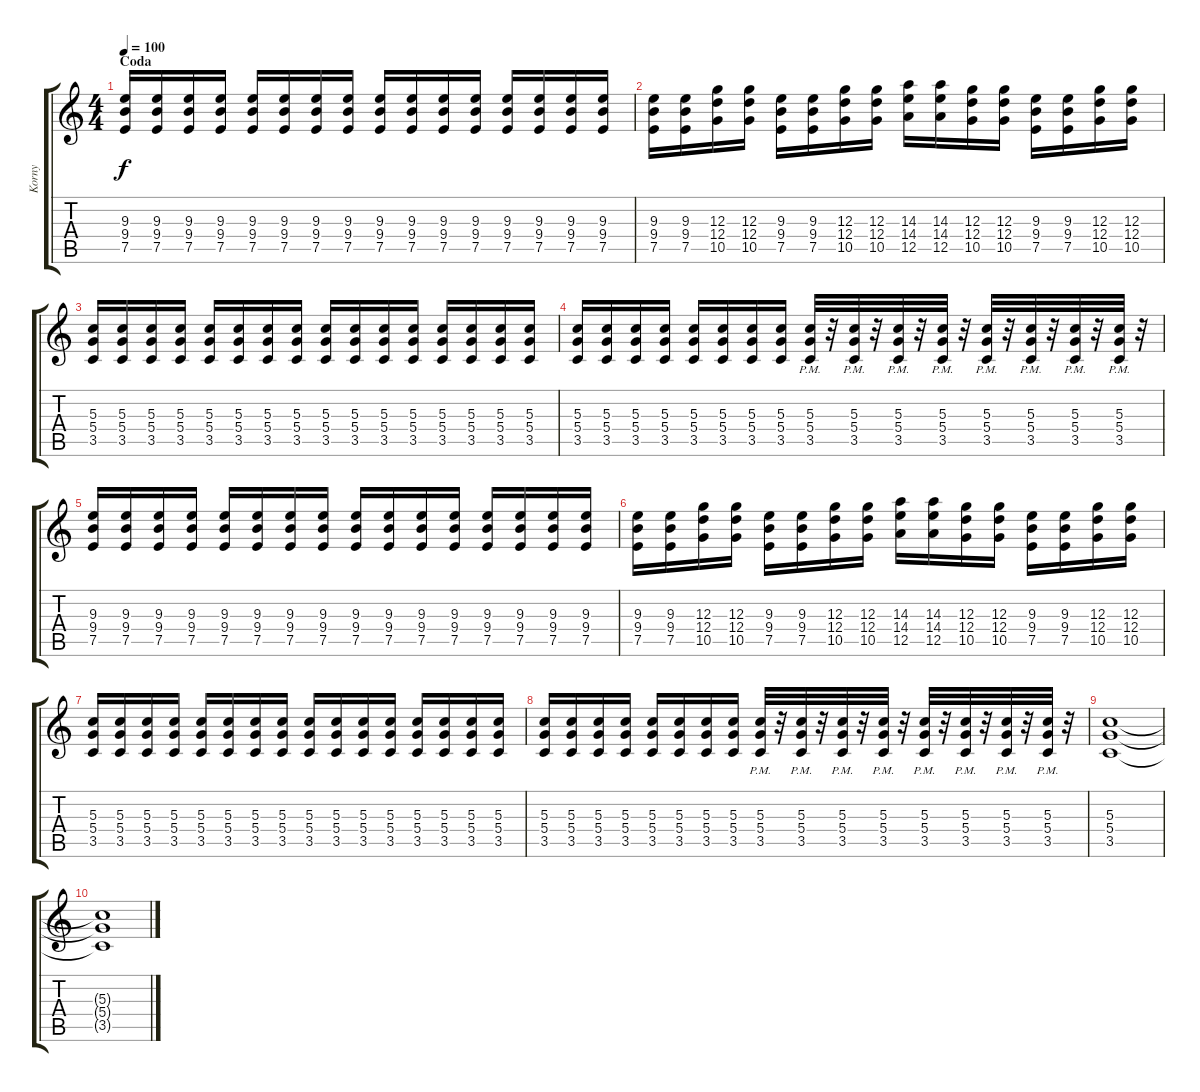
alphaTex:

\track ("Korny" "Korny") {instrument overdrivenguitar}
\staff {score tabs}
\tuning (E4 B3 G3 D3 A2 E2) {hide}
\ts (4 4)
\section ("" "Coda")
\tempo 100
\clef g2
\ks c
(9.3 9.4 7.5).16{dy f} (9.3 9.4 7.5).16 (9.3 9.4 7.5).16 (9.3 9.4 7.5).16 (9.3 9.4 7.5).16 (9.3 9.4 7.5).16 (9.3 9.4 7.5).16 (9.3 9.4 7.5).16 (9.3 9.4 7.5).16 (9.3 9.4 7.5).16 (9.3 9.4 7.5).16 (9.3 9.4 7.5).16 (9.3 9.4 7.5).16 (9.3 9.4 7.5).16 (9.3 9.4 7.5).16 (9.3 9.4 7.5).16 |
(9.3 9.4 7.5).16 (9.3 9.4 7.5).16 (12.3 12.4 10.5).16 (12.3 12.4 10.5).16 (9.3 9.4 7.5).16 (9.3 9.4 7.5).16 (12.3 12.4 10.5).16 (12.3 12.4 10.5).16 (14.3 14.4 12.5).16 (14.3 14.4 12.5).16 (12.3 12.4 10.5).16 (12.3 12.4 10.5).16 (9.3 9.4 7.5).16 (9.3 9.4 7.5).16 (12.3 12.4 10.5).16 (12.3 12.4 10.5).16 |
(5.3 5.4 3.5).16 (5.3 5.4 3.5).16 (5.3 5.4 3.5).16 (5.3 5.4 3.5).16 (5.3 5.4 3.5).16 (5.3 5.4 3.5).16 (5.3 5.4 3.5).16 (5.3 5.4 3.5).16 (5.3 5.4 3.5).16 (5.3 5.4 3.5).16 (5.3 5.4 3.5).16 (5.3 5.4 3.5).16 (5.3 5.4 3.5).16 (5.3 5.4 3.5).16 (5.3 5.4 3.5).16 (5.3 5.4 3.5).16 |
(5.3 5.4 3.5).16 (5.3 5.4 3.5).16 (5.3 5.4 3.5).16 (5.3 5.4 3.5).16 (5.3 5.4 3.5).16 (5.3 5.4 3.5).16 (5.3 5.4 3.5).16 (5.3 5.4 3.5).16 (5.3{pm} 5.4{pm} 3.5{pm}).32 r.32 (5.3{pm} 5.4{pm} 3.5{pm}).32 r.32 (5.3{pm} 5.4{pm} 3.5{pm}).32 r.32 (5.3{pm} 5.4{pm} 3.5{pm}).32 r.32 (5.3{pm} 5.4{pm} 3.5{pm}).32 r.32 (5.3{pm} 5.4{pm} 3.5{pm}).32 r.32 (5.3{pm} 5.4{pm} 3.5{pm}).32 r.32 (5.3{pm} 5.4{pm} 3.5{pm}).32 r.32 |
(9.3 9.4 7.5).16 (9.3 9.4 7.5).16 (9.3 9.4 7.5).16 (9.3 9.4 7.5).16 (9.3 9.4 7.5).16 (9.3 9.4 7.5).16 (9.3 9.4 7.5).16 (9.3 9.4 7.5).16 (9.3 9.4 7.5).16 (9.3 9.4 7.5).16 (9.3 9.4 7.5).16 (9.3 9.4 7.5).16 (9.3 9.4 7.5).16 (9.3 9.4 7.5).16 (9.3 9.4 7.5).16 (9.3 9.4 7.5).16 |
(9.3 9.4 7.5).16 (9.3 9.4 7.5).16 (12.3 12.4 10.5).16 (12.3 12.4 10.5).16 (9.3 9.4 7.5).16 (9.3 9.4 7.5).16 (12.3 12.4 10.5).16 (12.3 12.4 10.5).16 (14.3 14.4 12.5).16 (14.3 14.4 12.5).16 (12.3 12.4 10.5).16 (12.3 12.4 10.5).16 (9.3 9.4 7.5).16 (9.3 9.4 7.5).16 (12.3 12.4 10.5).16 (12.3 12.4 10.5).16 |
(5.3 5.4 3.5).16 (5.3 5.4 3.5).16 (5.3 5.4 3.5).16 (5.3 5.4 3.5).16 (5.3 5.4 3.5).16 (5.3 5.4 3.5).16 (5.3 5.4 3.5).16 (5.3 5.4 3.5).16 (5.3 5.4 3.5).16 (5.3 5.4 3.5).16 (5.3 5.4 3.5).16 (5.3 5.4 3.5).16 (5.3 5.4 3.5).16 (5.3 5.4 3.5).16 (5.3 5.4 3.5).16 (5.3 5.4 3.5).16 |
(5.3 5.4 3.5).16 (5.3 5.4 3.5).16 (5.3 5.4 3.5).16 (5.3 5.4 3.5).16 (5.3 5.4 3.5).16 (5.3 5.4 3.5).16 (5.3 5.4 3.5).16 (5.3 5.4 3.5).16 (5.3{pm} 5.4{pm} 3.5{pm}).32 r.32 (5.3{pm} 5.4{pm} 3.5{pm}).32 r.32 (5.3{pm} 5.4{pm} 3.5{pm}).32 r.32 (5.3{pm} 5.4{pm} 3.5{pm}).32 r.32 (5.3{pm} 5.4{pm} 3.5{pm}).32 r.32 (5.3{pm} 5.4{pm} 3.5{pm}).32 r.32 (5.3{pm} 5.4{pm} 3.5{pm}).32 r.32 (5.3{pm} 5.4{pm} 3.5{pm}).32 r.32 |
(5.3 5.4 3.5).1{volume 0} |
(5.3{t} 5.4{t} 3.5{t}).1
